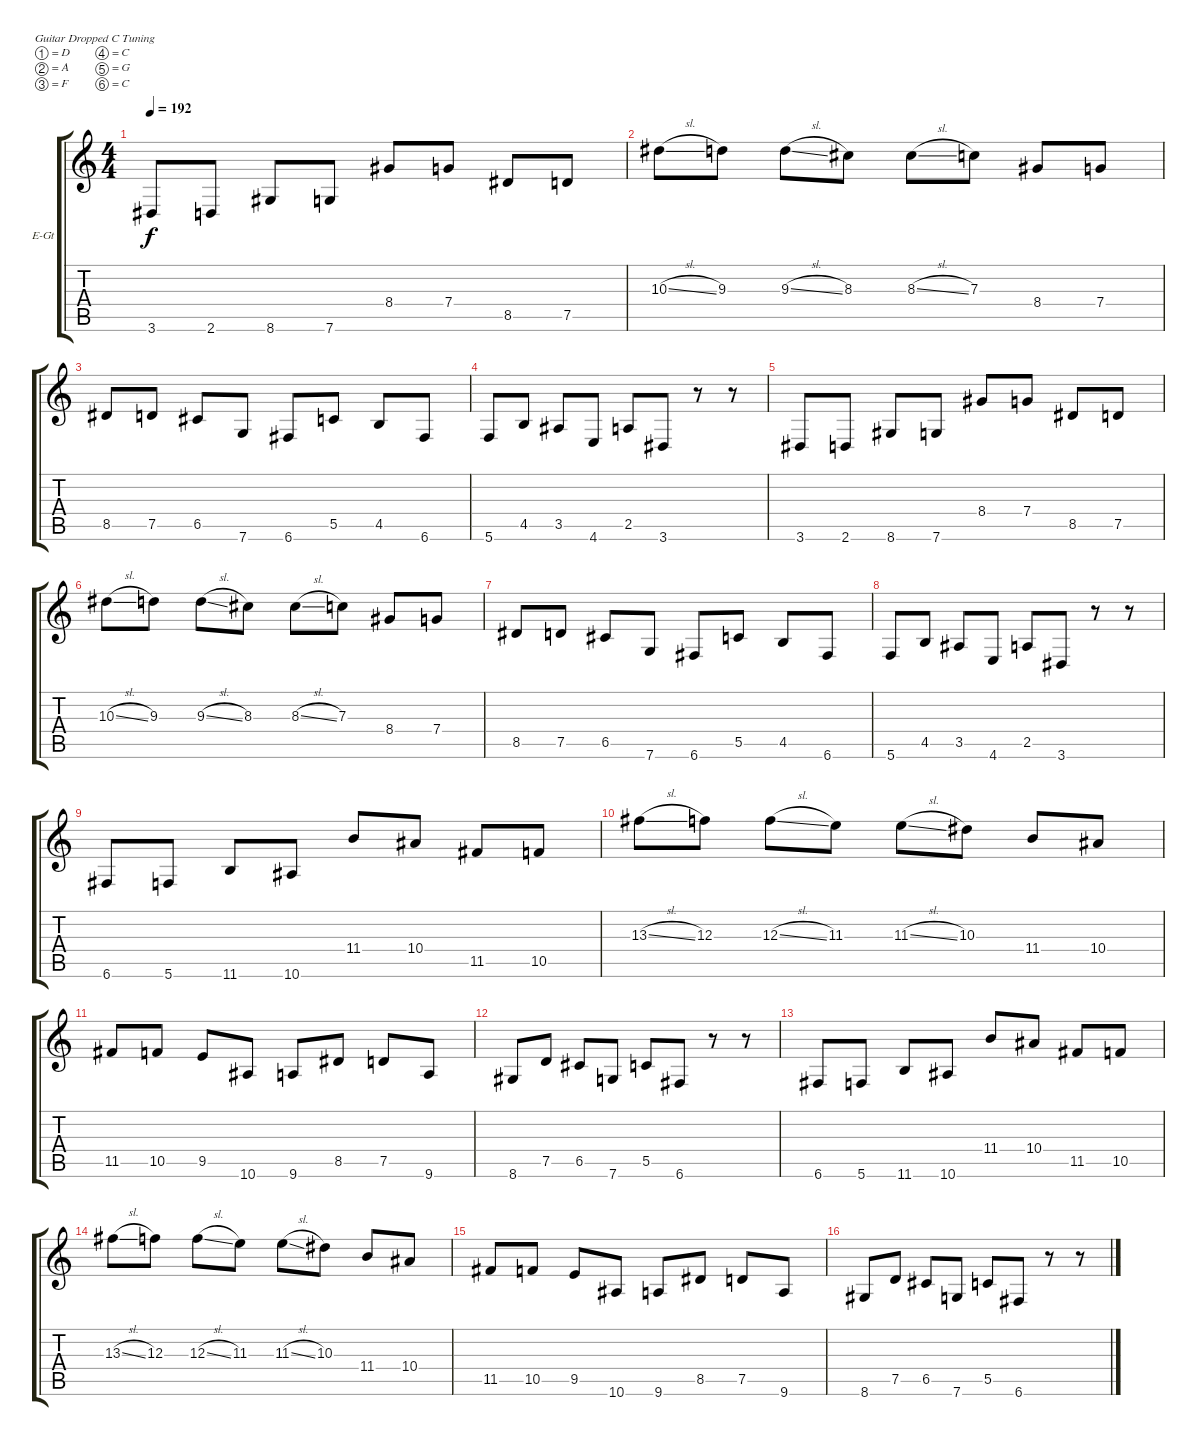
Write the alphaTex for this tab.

\defaultSystemsLayout 4
\bracketExtendMode groupsimilarinstruments
\firstSystemTrackNameOrientation horizontal
\otherSystemsTrackNameOrientation horizontal
\track ("Arde Ostowari" "E-Gt") {instrument distortionguitar}
\staff {score tabs}
\tuning (D4 A3 F3 C3 G2 C2)
\ts (4 4)
\tempo 192
\clef g2
\ks c
3.6.8{dy f} 2.6.8 8.6.8 7.6.8 8.4.8 7.4.8 8.5.8 7.5.8 |
10.3{sl}.8 9.3.8 9.3{sl}.8 8.3.8 8.3{sl}.8 7.3.8 8.4.8 7.4.8 |
8.5.8 7.5.8 6.5.8 7.6.8 6.6.8 5.5.8 4.5.8 6.6.8 |
5.6.8 4.5.8 3.5.8 4.6.8 2.5.8 3.6.8 r.8 r.8 |
3.6.8 2.6.8 8.6.8 7.6.8 8.4.8 7.4.8 8.5.8 7.5.8 |
10.3{sl}.8 9.3.8 9.3{sl}.8 8.3.8 8.3{sl}.8 7.3.8 8.4.8 7.4.8 |
8.5.8 7.5.8 6.5.8 7.6.8 6.6.8 5.5.8 4.5.8 6.6.8 |
5.6.8 4.5.8 3.5.8 4.6.8 2.5.8 3.6.8 r.8 r.8 |
6.6.8 5.6.8 11.6.8 10.6.8 11.4.8 10.4.8 11.5.8 10.5.8 |
13.3{sl}.8 12.3.8 12.3{sl}.8 11.3.8 11.3{sl}.8 10.3.8 11.4.8 10.4.8 |
11.5.8 10.5.8 9.5.8 10.6.8 9.6.8 8.5.8 7.5.8 9.6.8 |
8.6.8 7.5.8 6.5.8 7.6.8 5.5.8 6.6.8 r.8 r.8 |
6.6.8 5.6.8 11.6.8 10.6.8 11.4.8 10.4.8 11.5.8 10.5.8 |
13.3{sl}.8 12.3.8 12.3{sl}.8 11.3.8 11.3{sl}.8 10.3.8 11.4.8 10.4.8 |
11.5.8 10.5.8 9.5.8 10.6.8 9.6.8 8.5.8 7.5.8 9.6.8 |
8.6.8 7.5.8 6.5.8 7.6.8 5.5.8 6.6.8 r.8 r.8
